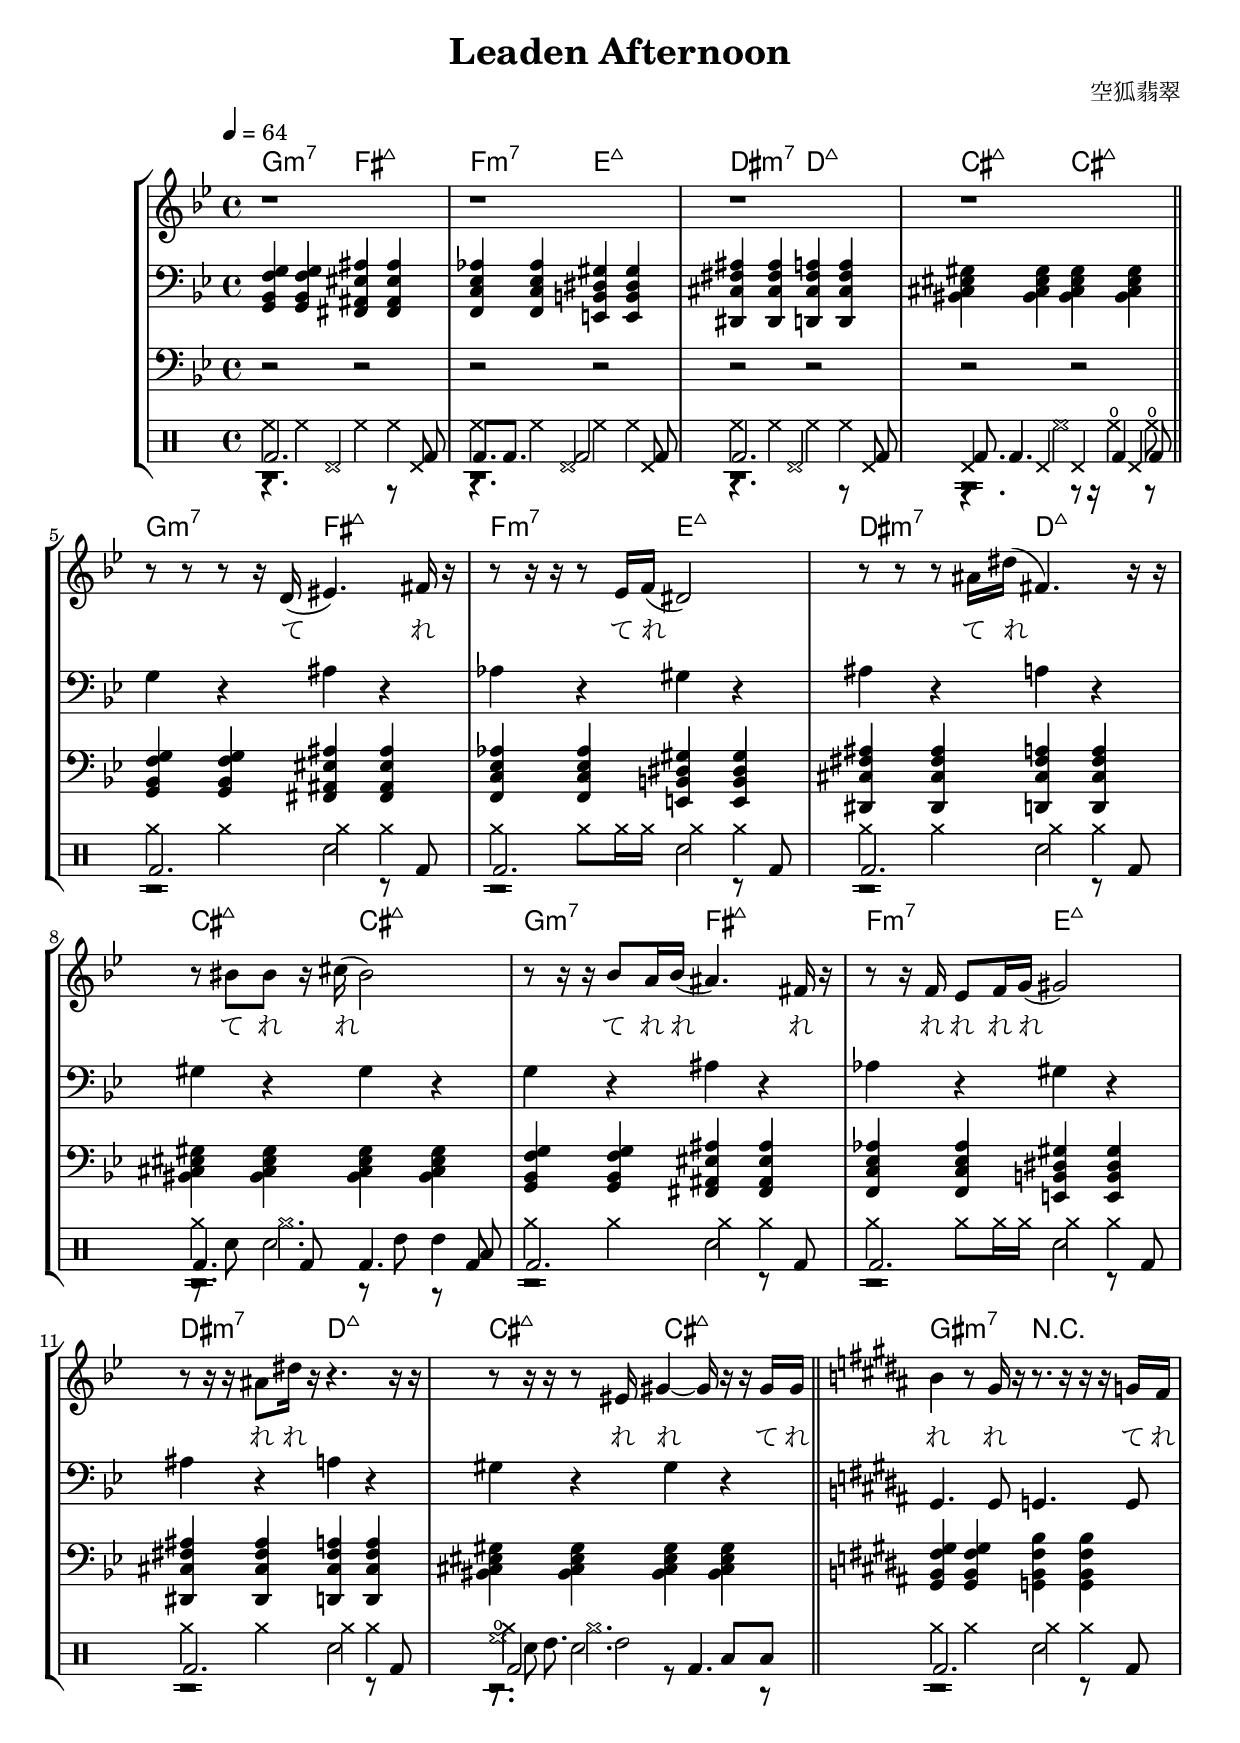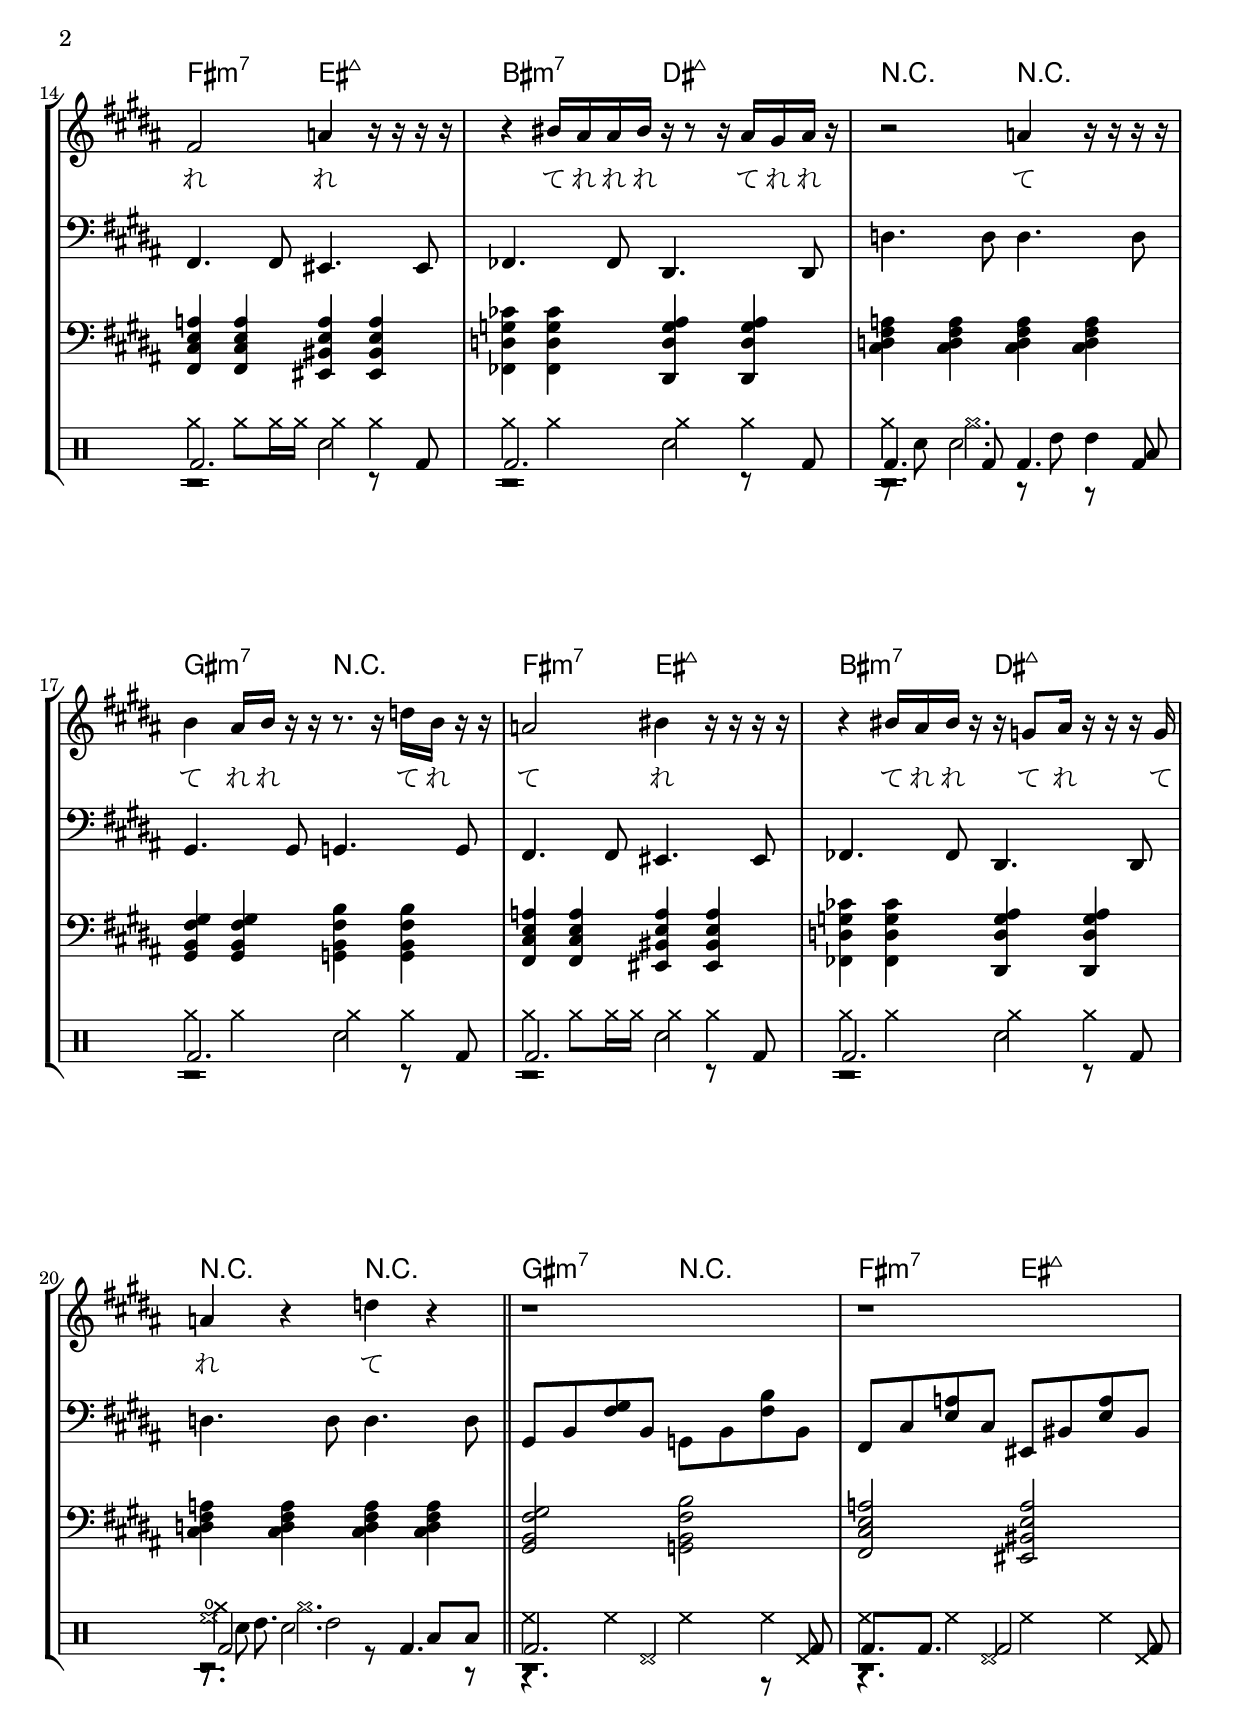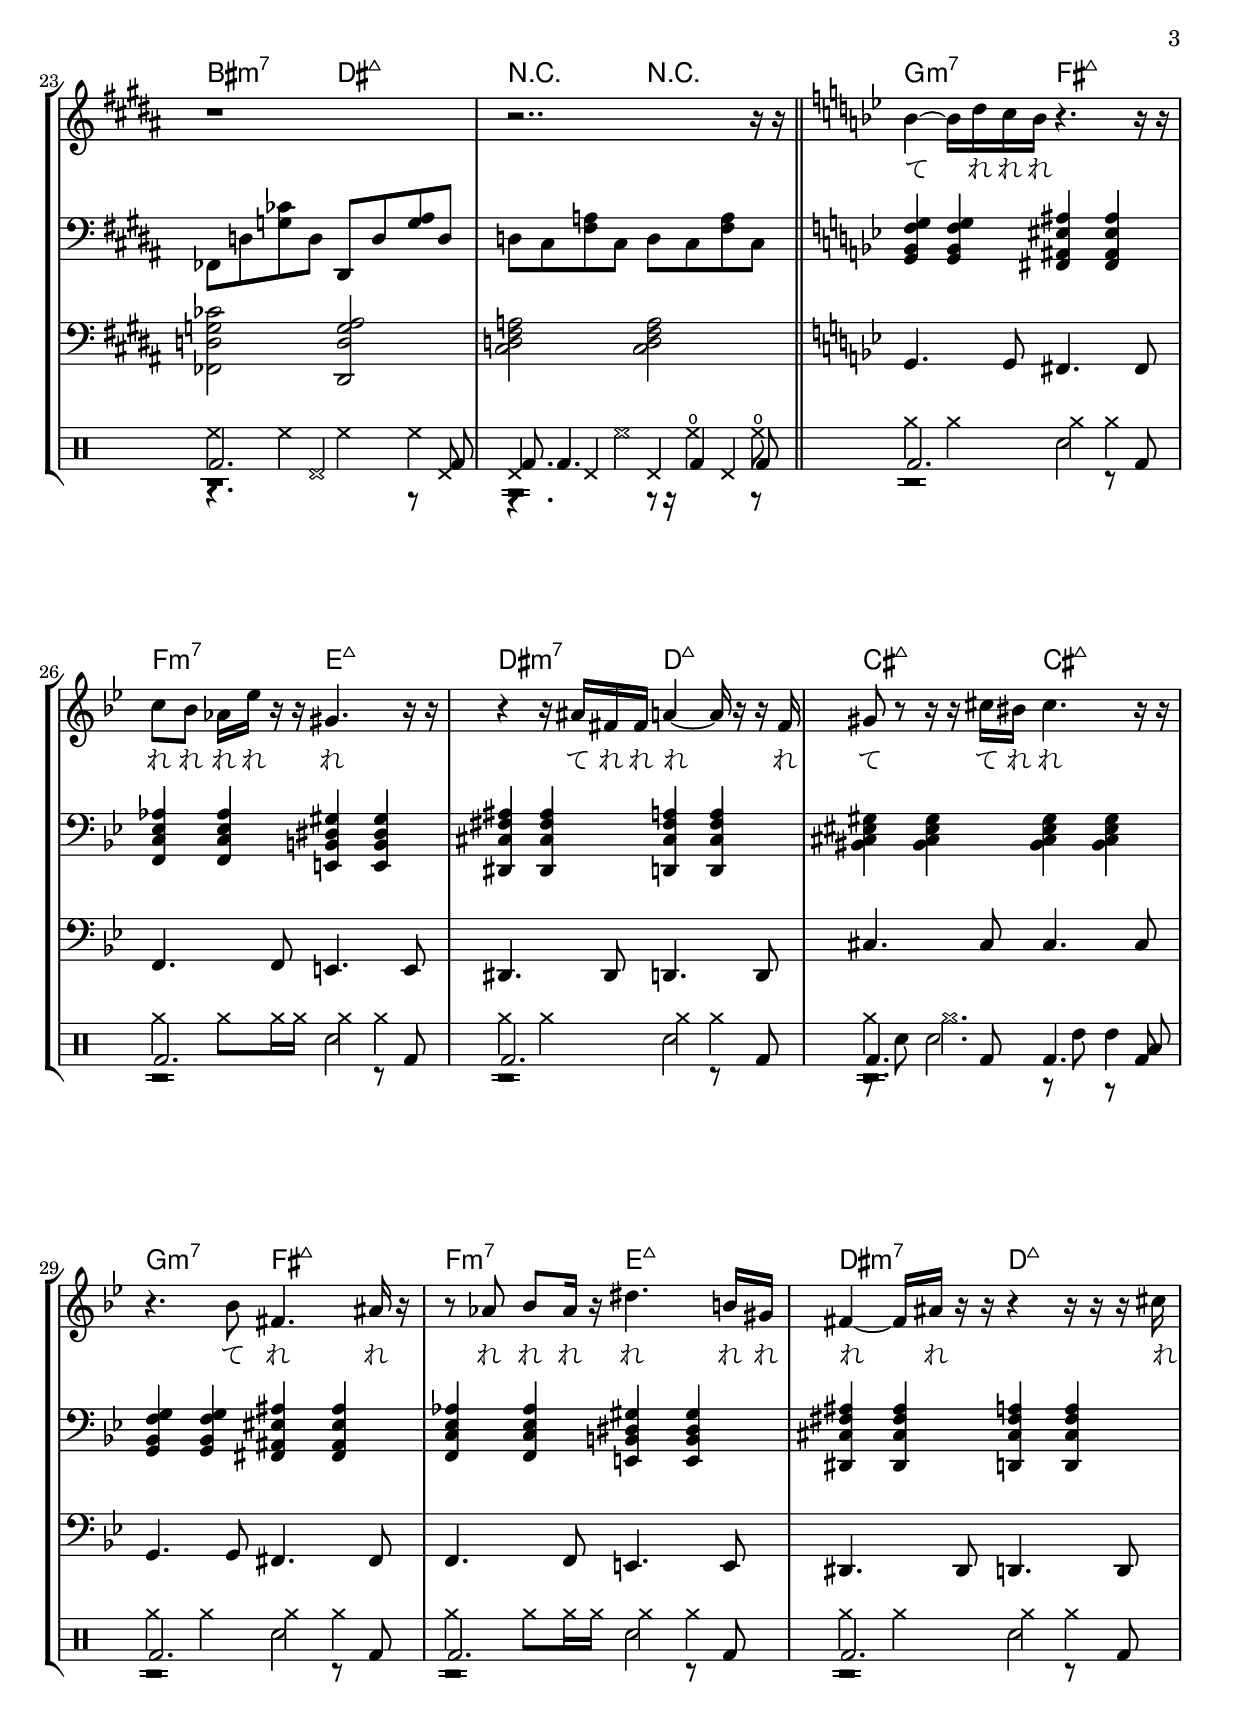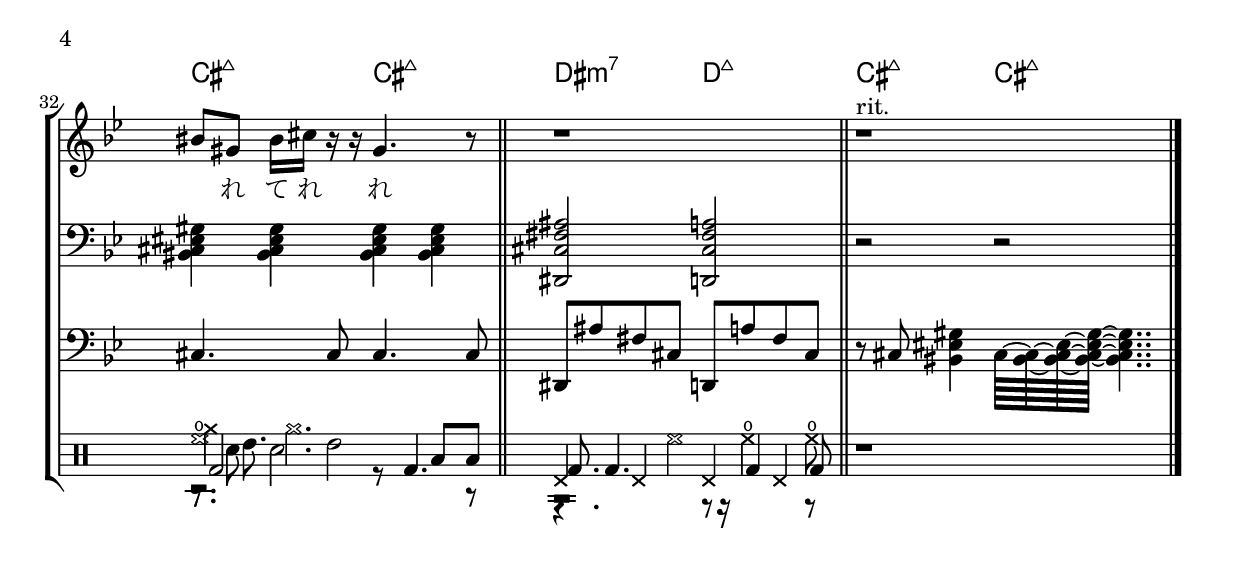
\version "2.12.1"

\header {
	title = \markup {"Leaden Afternoon"}
	composer = \markup \center-column {空狐翡翠}
}

harmony = \chordmode {
	g2:min7 fis:maj7 f:min7 e:maj7 dis:min7 d:maj7 cis:maj7 cis:maj7 

	g:min7 fis:maj7 f:min7 e:maj7 dis:min7 d:maj7 cis:maj7 cis:maj7 g:min7 fis:maj7 f:min7 e:maj7 dis:min7 d:maj7 cis:maj7 cis:maj7 

	gis:min7 r fis:min7 eis:maj7 bis:min7 dis:maj7 r r gis:min7 r fis:min7 eis:maj7 bis:min7 dis:maj7 r r 

	gis:min7 r fis:min7 eis:maj7 bis:min7 dis:maj7 r r 

	g:min7 fis:maj7 f:min7 e:maj7 dis:min7 d:maj7 cis:maj7 cis:maj7 g:min7 fis:maj7 f:min7 e:maj7 dis:min7 d:maj7 cis:maj7 cis:maj7 

	dis:min7 d:maj7 

	cis:maj7 cis:maj7 
}

melody = {
	\key bes \major
	\tempo 4 = 64
	r1 | r1 | r1 | r1   
	\set Staff.midiInstrument = #"Soprano Sax"
	 r8  r8  r8  r16  d'16  (eis'4.)  fis'16  r16 
	r8  r16  r16  r8  es'16  f'16  (dis'2) 
	r8  r8  r8  ais'16  dis''16  (fis'4.)  r16  r16 
	r8  bis'8  bis'8  r16  cis''16  (bis'2) 
	r8  r16  r16  bes'8  a'16  bes'16  (ais'4.)  fis'16  r16 
	r8  r16  f'16  es'8  f'16  g'16  (gis'2) 
	r8  r16  r16  ais'8  dis''16  r16  r4.  r16  r16 
	r8  r16  r16  r8  eis'16  gis'4~gis'16  	\set Staff.midiInstrument = #"Electric Piano 1"
	r16  r16  gis'16  gis'16 
		\key b \major
b'4  r8  gis'16  r16  r8.  r16  r16  r16  g'16  fis'16 
	fis'2  a'4  r16  r16  r16  r16 
	r4  bis'16  ais'16  ais'16  bis'16  r16  r8  r16  ais'16  gis'16  ais'16  r16 
	r2  a'4  r16  r16  r16  r16 
	b'4  ais'16  b'16  r16  r16  r8.  r16  d''16  b'16  r16  r16 
	a'2  bis'4  r16  r16  r16  r16 
	r4  bis'16  ais'16  bis'16  r16  r16  g'8  ais'16  r16  r16  r16  g'16 
	a'4  r4  d''4  	r4 	r1 | r1 | r1 | r2.. 
	\set Staff.midiInstrument = #"Clarinet"
	r16  r16 
		\key bes \major
bes'4~bes'16  d''16  c''16  bes'16  r4.  r16  r16 
	c''8  bes'8  as'16  es''16  r16  r16  gis'4.  r16  r16 
	r4  r16  ais'16  fis'16  fis'16  a'4~a'16  r16  r16  fis'16 
	gis'8  r8  r16  r16  cis''16  bis'16  cis''4.  r16  r16 
	r4.  bes'8  fis'4.  ais'16  r16 
	r8  as'8  bes'8  as'16  r16  dis''4.  b'16  gis'16 
	fis'4~fis'16  ais'16  r16  r16  r4~r16  r16  r16  cis''16 
	bis'8  gis'8  bis'16  cis''16  r16  r16  gis'4.  	r8 	r1   
	r1^"rit." \bar "|."
}

words = \lyricmode {
	
	て  れ  て  れ  て  れ  て  れ  れ  て  れ  れ  れ  れ  れ  れ  れ  れ  れ  れ  れ  
	て  れ  れ  れ  て  れ  れ  れ  て  れ  れ  れ  て  れ  れ  て  て  れ  れ  て  れ  て  れ  て  れ  れ  て  れ  て  れ  て  
	
	て  れ  れ  れ  れ  れ  れ  れ  れ  て  れ  れ  れ  れ  て  て  れ  れ  て  れ  れ  れ  れ  れ  れ  れ  れ  れ  れ  れ  れ  て  れ  れ  れ  
	
	
}

tempochange = {
	\tempo 4 = 64
	r1 | r1 | r1 | r1 \bar "||"
	\tempo 4 = 64
	r1 | r1 | r1 | r1 | r1 | r1 | r1 | r1 \bar "||"
	\tempo 4 = 64
	r1 | r1 | r1 | r1 | r1 | r1 | r1 | r1 \bar "||"
	\tempo 4 = 64
	r1 | r1 | r1 | r1 \bar "||"
	\tempo 4 = 64
	r1 | r1 | r1 | r1 | r1 | r1 | r1 | r1 \bar "||"
	\tempo 4 = 64
	r1 \bar "||"
	\tempo 4 = 64
	\tempo 4 = 48 r2 \tempo 4 = 42 r2 \bar "|."
}

mainacc = {
	\clef bass
	\set Staff.midiInstrument = #"Acoustic grand"
	\key bes \major
	\tempo 4 = 64
	<g, bes, f g>4 <g, bes, f g>4
	<fis, ais, eis ais>4 <fis, ais, eis ais>4
	<f, c es as>4 <f, c es as>4
	<e, b, dis gis>4 <e, b, dis gis>4
	<dis, cis fis ais>4 <dis, cis fis ais>4
	<d, cis fis a>4 <d, cis fis a>4
	<cis bis, eis gis>4 <cis bis, eis gis>4
	<cis bis, eis gis>4 <cis bis, eis gis>4
	\bar "||"

	\set Staff.midiInstrument = #"Vibraphone"
	g4 r4
	ais4 r4
	as4 r4
	gis4 r4
	ais4 r4
	a4 r4
	gis4 r4
	gis4 r4
	g4 r4
	ais4 r4
	as4 r4
	gis4 r4
	ais4 r4
	a4 r4
	gis4 r4
	gis4 r4
	\bar "||"

	\set Staff.midiInstrument = #"Rock Organ"
	\key b \major
	gis,4.gis,8
	g,4.g,8
	fis,4.fis,8
	eis,4.eis,8
	fes,4.fes,8
	dis,4.dis,8
	d4.d8
	d4.d8
	gis,4.gis,8
	g,4.g,8
	fis,4.fis,8
	eis,4.eis,8
	fes,4.fes,8
	dis,4.dis,8
	d4.d8
	d4.d8
	\bar "||"

	\set Staff.midiInstrument = #"Electric Piano 1"
	gis,8 b, <fis gis> b,
	g,8 b, <fis b> b,
	fis,8 cis <e a> cis
	eis,8 bis, <e a> bis,
	fes,8 d <g ces'> d
	dis,8 d <g ais> d
	d8 cis <fis a> cis
	d8 cis <fis a> cis
	\bar "||"

	\set Staff.midiInstrument = #"Acoustic grand"
	\key bes \major
	<g, bes, f g>4 <g, bes, f g>4
	<fis, ais, eis ais>4 <fis, ais, eis ais>4
	<f, c es as>4 <f, c es as>4
	<e, b, dis gis>4 <e, b, dis gis>4
	<dis, cis fis ais>4 <dis, cis fis ais>4
	<d, cis fis a>4 <d, cis fis a>4
	<cis bis, eis gis>4 <cis bis, eis gis>4
	<cis bis, eis gis>4 <cis bis, eis gis>4
	<g, bes, f g>4 <g, bes, f g>4
	<fis, ais, eis ais>4 <fis, ais, eis ais>4
	<f, c es as>4 <f, c es as>4
	<e, b, dis gis>4 <e, b, dis gis>4
	<dis, cis fis ais>4 <dis, cis fis ais>4
	<d, cis fis a>4 <d, cis fis a>4
	<cis bis, eis gis>4 <cis bis, eis gis>4
	<cis bis, eis gis>4 <cis bis, eis gis>4
	\bar "||"

	\set Staff.midiInstrument = #"Acoustic grand"
	<dis, cis fis ais>2
	<d, cis fis a>2
	\bar "||"

	\set Staff.midiInstrument = #"Acoustic grand"
	r2
	r2
	\bar "|."
}

subacc = {
	\clef bass
	\set Staff.midiInstrument = #"Acoustic grand"
	\key bes \major
	\tempo 4 = 64
	r2
	r2
	r2
	r2
	r2
	r2
	r2
	r2
	\bar "||"

	\set Staff.midiInstrument = #"Acoustic grand"
	<g, bes, f g>4 <g, bes, f g>4
	<fis, ais, eis ais>4 <fis, ais, eis ais>4
	<f, c es as>4 <f, c es as>4
	<e, b, dis gis>4 <e, b, dis gis>4
	<dis, cis fis ais>4 <dis, cis fis ais>4
	<d, cis fis a>4 <d, cis fis a>4
	<cis bis, eis gis>4 <cis bis, eis gis>4
	<cis bis, eis gis>4 <cis bis, eis gis>4
	<g, bes, f g>4 <g, bes, f g>4
	<fis, ais, eis ais>4 <fis, ais, eis ais>4
	<f, c es as>4 <f, c es as>4
	<e, b, dis gis>4 <e, b, dis gis>4
	<dis, cis fis ais>4 <dis, cis fis ais>4
	<d, cis fis a>4 <d, cis fis a>4
	<cis bis, eis gis>4 <cis bis, eis gis>4
	<cis bis, eis gis>4 <cis bis, eis gis>4
	\bar "||"

	\set Staff.midiInstrument = #"Acoustic grand"
	\key b \major
	<gis, b, fis gis>4 <gis, b, fis gis>4
	<g, b, fis b>4 <g, b, fis b>4
	<fis, cis e a>4 <fis, cis e a>4
	<eis, bis, e a>4 <eis, bis, e a>4
	<fes, d g ces'>4 <fes, d g ces'>4
	<dis, d g ais>4 <dis, d g ais>4
	<d cis fis a>4 <d cis fis a>4
	<d cis fis a>4 <d cis fis a>4
	<gis, b, fis gis>4 <gis, b, fis gis>4
	<g, b, fis b>4 <g, b, fis b>4
	<fis, cis e a>4 <fis, cis e a>4
	<eis, bis, e a>4 <eis, bis, e a>4
	<fes, d g ces'>4 <fes, d g ces'>4
	<dis, d g ais>4 <dis, d g ais>4
	<d cis fis a>4 <d cis fis a>4
	<d cis fis a>4 <d cis fis a>4
	\bar "||"

	\set Staff.midiInstrument = #"Acoustic grand"
	<gis, b, fis gis>2
	<g, b, fis b>2
	<fis, cis e a>2
	<eis, bis, e a>2
	<fes, d g ces'>2
	<dis, d g ais>2
	<d cis fis a>2
	<d cis fis a>2
	\bar "||"

	\set Staff.midiInstrument = #"Rock Organ"
	\key bes \major
	g,4.g,8
	fis,4.fis,8
	f,4.f,8
	e,4.e,8
	dis,4.dis,8
	d,4.d,8
	cis4.cis8
	cis4.cis8
	g,4.g,8
	fis,4.fis,8
	f,4.f,8
	e,4.e,8
	dis,4.dis,8
	d,4.d,8
	cis4.cis8
	cis4.cis8
	\bar "||"

	\set Staff.midiInstrument = #"Electric Piano 1"
	dis,8 ais fis cis
	d,8 a fis cis
	\bar "||"

	\set Staff.midiInstrument = #"Acoustic grand"
	r8 cis8 <bis, eis gis>4
	cis64~ <cis~ bis,~> <cis~ bis,~ eis~> <cis bis, eis gis>~ <cis bis, eis gis>4..
	\bar "|."
}

percA = {
	\drummode {
	r1  |r1  |r1  |r2 r8 hho4 hho8  \bar "||"
	cymr4 cymr4 cymr4 cymr4  |cymr4 cymr8 cymr16 cymr16 cymr4 cymr4  |cymr4 cymr4 cymr4 cymr4  |cymr4 cymr2.  |cymr4 cymr4 cymr4 cymr4  |cymr4 cymr8 cymr16 cymr16 cymr4 cymr4  |cymr4 cymr4 cymr4 cymr4  |cymr4 cymr2.  \bar "||"
	cymr4 cymr4 cymr4 cymr4  |cymr4 cymr8 cymr16 cymr16 cymr4 cymr4  |cymr4 cymr4 cymr4 cymr4  |cymr4 cymr2.  |cymr4 cymr4 cymr4 cymr4  |cymr4 cymr8 cymr16 cymr16 cymr4 cymr4  |cymr4 cymr4 cymr4 cymr4  |cymr4 cymr2.  \bar "||"
	r1  |r1  |r1  |r2 r8 hho4 hho8  \bar "||"
	cymr4 cymr4 cymr4 cymr4  |cymr4 cymr8 cymr16 cymr16 cymr4 cymr4  |cymr4 cymr4 cymr4 cymr4  |cymr4 cymr2.  |cymr4 cymr4 cymr4 cymr4  |cymr4 cymr8 cymr16 cymr16 cymr4 cymr4  |cymr4 cymr4 cymr4 cymr4  |cymr4 cymr2.  \bar "||"
	r2 r8 hho4 hho8  \bar "||"
	r1 \bar "|."
	}
}

percB = {
	\drummode {
	r4. hhp2 hhp8  |r4. hhp2 hhp8  |r4. hhp2 hhp8  |hhp4 hhp4 hhp4 hhp4  \bar "||"
	r2 sn2  |r2 sn2  |r2 sn2  |r8 sn8 sn2.  |r2 sn2  |r2 sn2  |r2 sn2  |r8 sn8 sn2.  \bar "||"
	r2 sn2  |r2 sn2  |r2 sn2  |r8 sn8 sn2.  |r2 sn2  |r2 sn2  |r2 sn2  |r8 sn8 sn2.  \bar "||"
	r4. hhp2 hhp8  |r4. hhp2 hhp8  |r4. hhp2 hhp8  |hhp4 hhp4 hhp4 hhp4  \bar "||"
	r2 sn2  |r2 sn2  |r2 sn2  |r8 sn8 sn2.  |r2 sn2  |r2 sn2  |r2 sn2  |r8 sn8 sn2.  \bar "||"
	hhp4 hhp4 hhp4 hhp4  \bar "||"
	r1 \bar "|."
	}
}

percC = {
	\drummode {
	hh4 hh4 hh4 hh4  |hh4 hh4 hh4 hh4  |hh4 hh4 hh4 hh4  |r4. hh2 r8  \bar "||"
	bd2. r8 bd8  |bd2. r8 bd8  |bd2. r8 bd8  |bd4. bd8 bd4. bd8  |bd2. r8 bd8  |bd2. r8 bd8  |bd2. r8 bd8  |bd2 r8 bd4.  \bar "||"
	bd2. r8 bd8  |bd2. r8 bd8  |bd2. r8 bd8  |bd4. bd8 bd4. bd8  |bd2. r8 bd8  |bd2. r8 bd8  |bd2. r8 bd8  |bd2 r8 bd4.  \bar "||"
	hh4 hh4 hh4 hh4  |hh4 hh4 hh4 hh4  |hh4 hh4 hh4 hh4  |r4. hh2 r8  \bar "||"
	bd2. r8 bd8  |bd2. r8 bd8  |bd2. r8 bd8  |bd4. bd8 bd4. bd8  |bd2. r8 bd8  |bd2. r8 bd8  |bd2. r8 bd8  |bd2 r8 bd4.  \bar "||"
	r4. hh2 r8  \bar "||"
	r1 \bar "|."
	}
}

percD = {
	\drummode {
	bd2. r8 bd8  |bd8. bd8. bd2 bd8  |bd2. r8 bd8  |bd8. bd4. r16 bd4 bd8  \bar "||"
	r1 |r1 |r1 |r2 r8 tommh8 tommh4  |r1 |r1 |r1 |r8. tommh8. tommh2 r8  \bar "||"
	r1 |r1 |r1 |r2 r8 tommh8 tommh4  |r1 |r1 |r1 |r8. tommh8. tommh2 r8  \bar "||"
	bd2. r8 bd8  |bd8. bd8. bd2 bd8  |bd2. r8 bd8  |bd8. bd4. r16 bd4 bd8  \bar "||"
	r1 |r1 |r1 |r2 r8 tommh8 tommh4  |r1 |r1 |r1 |r8. tommh8. tommh2 r8  \bar "||"
	bd8. bd4. r16 bd4 bd8  \bar "||"
	r1 \bar "|."
	}
}

percE = {
	\drummode {
	r1 | r1 | r1 | r1 \bar "||"
	r1 |r1 |r1 |r2. r8 toml8  |r1 |r1 |r1 |r2. toml8 toml8  \bar "||"
	r1 |r1 |r1 |r2. r8 toml8  |r1 |r1 |r1 |r2. toml8 toml8  \bar "||"
	r1 | r1 | r1 | r1 \bar "||"
	r1 |r1 |r1 |r2. r8 toml8  |r1 |r1 |r1 |r2. toml8 toml8  \bar "||"
	r1 \bar "||"
	r1 \bar "|."
	}
}

percF = {
	\drummode {
	r1 | r1 | r1 | r1 \bar "||"
	r1 |r1 |r1 |r1 |r1 |r1 |r1 |hho1  \bar "||"
	r1 |r1 |r1 |r1 |r1 |r1 |r1 |hho1  \bar "||"
	r1 | r1 | r1 | r1 \bar "||"
	r1 |r1 |r1 |r1 |r1 |r1 |r1 |hho1  \bar "||"
	r1 \bar "||"
	r1 \bar "|."
	}
}

\score {
	<<
		\new StaffGroup <<
			\new ChordNames {\harmony}
			\new Voice = "melody" {\melody}
			\new Lyrics \lyricsto "melody" \words
			\new Staff = "mainacc" {\mainacc}
			\new Staff = "subacc" {\subacc}
			\new DrumStaff <<
				\new DrumVoice {\percA}
				\new DrumVoice {\percB}
				\new DrumVoice {\percC}
				\new DrumVoice {\percD}
				\new DrumVoice {\percE}
				\new DrumVoice {\percF}
			>>
		>>
	>>
	\layout { }
}
